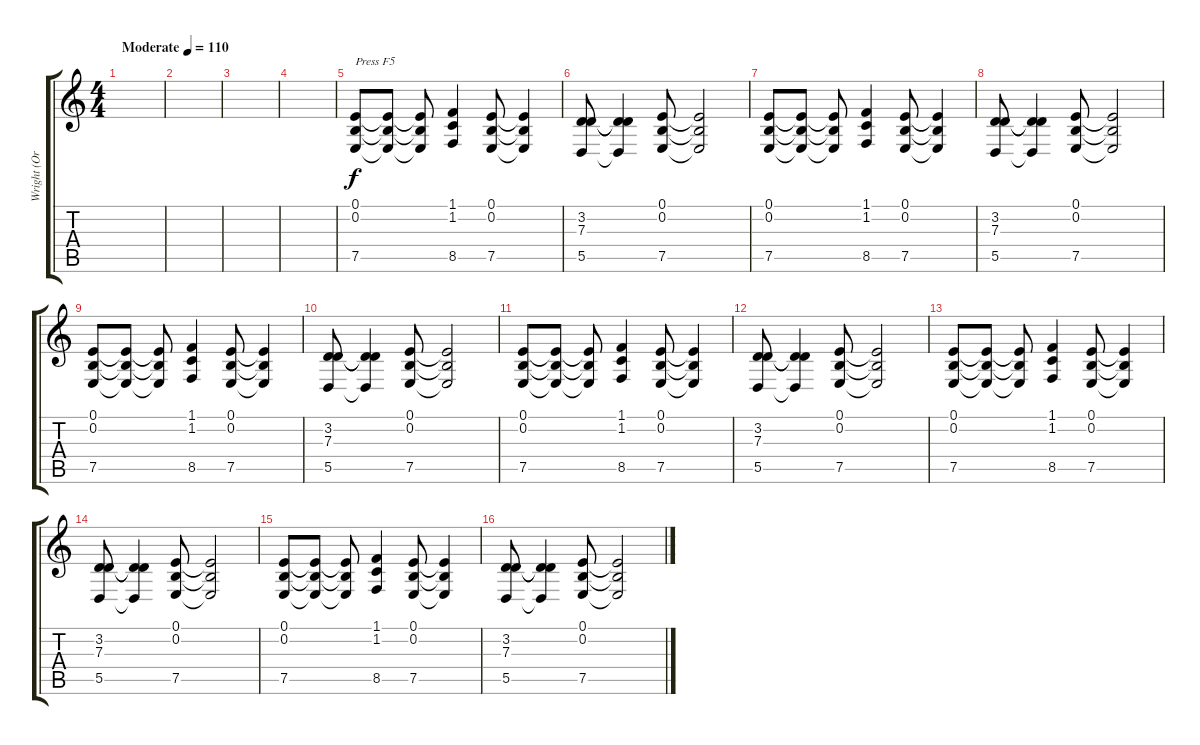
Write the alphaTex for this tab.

\track ("Wright (Organ)" "Wright (Or") {instrument drawbarorgan}
\staff {score tabs}
\tuning (E4 B3 G3 D3 A2 E2) {hide}
\ts (4 4)
\tempo (110 "Moderate")
\clef g2
\ks c
|
|
|
|
(0.1 0.2 7.5).8{txt "Press F5"} (0.1{t} 0.2{t} 7.5{t}).8 (0.1{t} 0.2{t} 7.5{t}).8 (1.1 1.2 8.5).4 (0.1 0.2 7.5).8 (0.1{t} 0.2{t} 7.5{t}).4 |
(3.2 7.3 5.5).8 (3.2{t} 7.3{t} 5.5{t}).4 (0.1 0.2 7.5).8 (0.1{t} 0.2{t} 7.5{t}).2 |
(0.1 0.2 7.5).8 (0.1{t} 0.2{t} 7.5{t}).8 (0.1{t} 0.2{t} 7.5{t}).8 (1.1 1.2 8.5).4 (0.1 0.2 7.5).8 (0.1{t} 0.2{t} 7.5{t}).4 |
(3.2 7.3 5.5).8 (3.2{t} 7.3{t} 5.5{t}).4 (0.1 0.2 7.5).8 (0.1{t} 0.2{t} 7.5{t}).2 |
(0.1 0.2 7.5).8 (0.1{t} 0.2{t} 7.5{t}).8 (0.1{t} 0.2{t} 7.5{t}).8 (1.1 1.2 8.5).4 (0.1 0.2 7.5).8 (0.1{t} 0.2{t} 7.5{t}).4 |
(3.2 7.3 5.5).8 (3.2{t} 7.3{t} 5.5{t}).4 (0.1 0.2 7.5).8 (0.1{t} 0.2{t} 7.5{t}).2 |
(0.1 0.2 7.5).8 (0.1{t} 0.2{t} 7.5{t}).8 (0.1{t} 0.2{t} 7.5{t}).8 (1.1 1.2 8.5).4 (0.1 0.2 7.5).8 (0.1{t} 0.2{t} 7.5{t}).4 |
(3.2 7.3 5.5).8 (3.2{t} 7.3{t} 5.5{t}).4 (0.1 0.2 7.5).8 (0.1{t} 0.2{t} 7.5{t}).2 |
(0.1 0.2 7.5).8 (0.1{t} 0.2{t} 7.5{t}).8 (0.1{t} 0.2{t} 7.5{t}).8 (1.1 1.2 8.5).4 (0.1 0.2 7.5).8 (0.1{t} 0.2{t} 7.5{t}).4 |
(3.2 7.3 5.5).8 (3.2{t} 7.3{t} 5.5{t}).4 (0.1 0.2 7.5).8 (0.1{t} 0.2{t} 7.5{t}).2 |
(0.1 0.2 7.5).8 (0.1{t} 0.2{t} 7.5{t}).8 (0.1{t} 0.2{t} 7.5{t}).8 (1.1 1.2 8.5).4 (0.1 0.2 7.5).8 (0.1{t} 0.2{t} 7.5{t}).4 |
(3.2 7.3 5.5).8 (3.2{t} 7.3{t} 5.5{t}).4 (0.1 0.2 7.5).8 (0.1{t} 0.2{t} 7.5{t}).2
